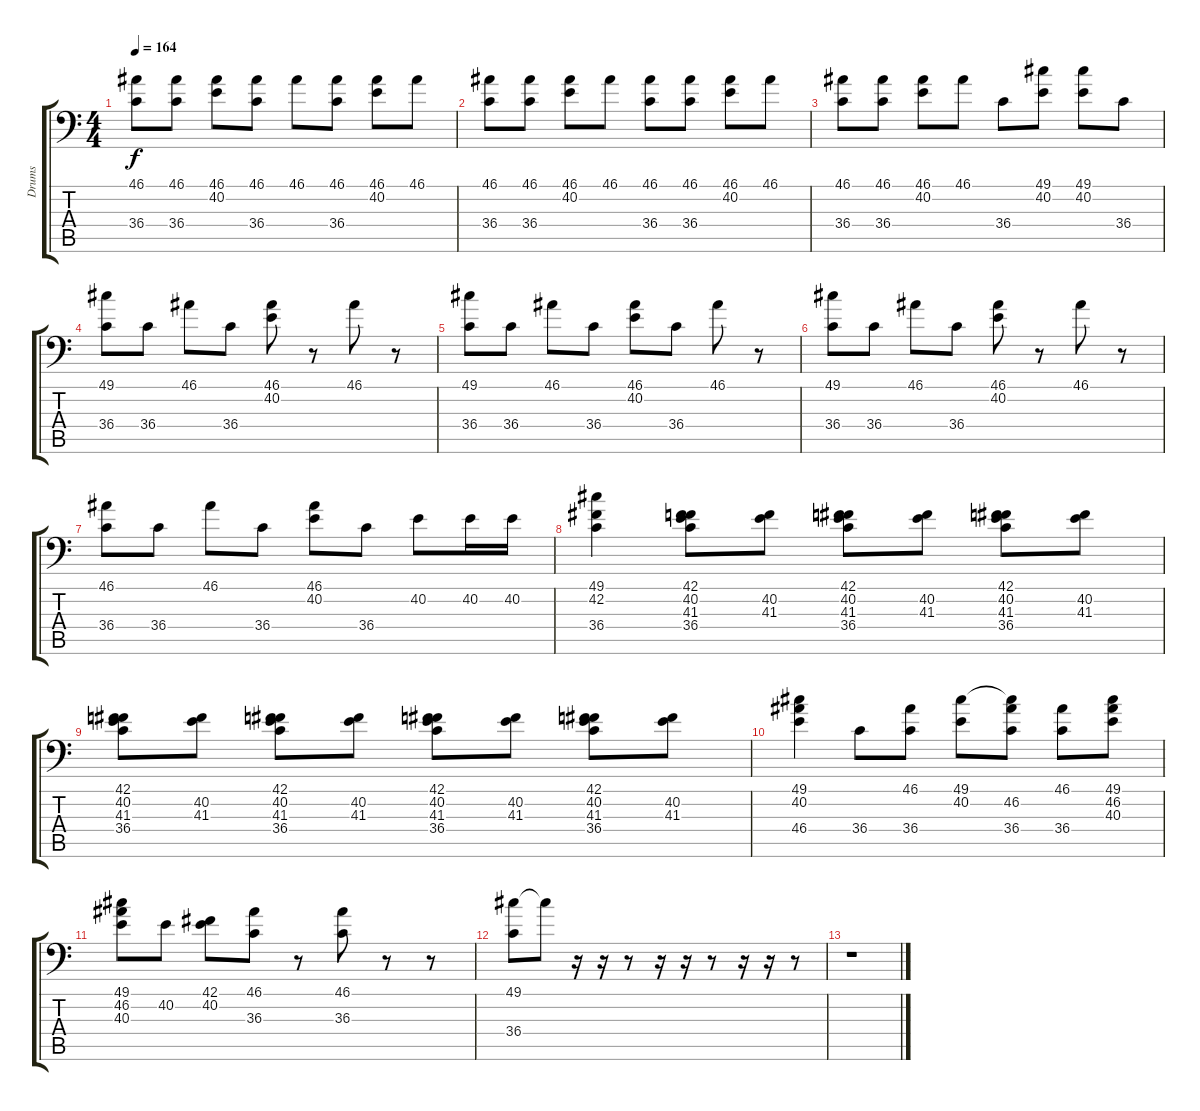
\track ("Drums" "Drums") {instrument acousticgrandpiano}
\staff {score tabs}
\tuning (C-1 C-1 C-1 C-1 C-1 C-1) {hide}
\ts (4 4)
\tempo 164
\clef f4
\ks c
(46.1 36.4).8{dy f} (46.1 36.4).8 (46.1 40.2).8 (46.1 36.4).8 46.1.8 (46.1 36.4).8 (46.1 40.2).8 46.1.8 |
(46.1 36.4).8 (46.1 36.4).8 (46.1 40.2).8 46.1.8 (46.1 36.4).8 (46.1 36.4).8 (46.1 40.2).8 46.1.8 |
(46.1 36.4).8 (46.1 36.4).8 (46.1 40.2).8 46.1.8 36.4.8 (49.1 40.2).8 (49.1 40.2).8 36.4.8 |
(49.1 36.4).8 36.4.8 46.1.8 36.4.8 (46.1 40.2).8 r.8 46.1.8 r.8 |
(49.1 36.4).8 36.4.8 46.1.8 36.4.8 (46.1 40.2).8 36.4.8 46.1.8 r.8 |
(49.1 36.4).8 36.4.8 46.1.8 36.4.8 (46.1 40.2).8 r.8 46.1.8 r.8 |
(46.1 36.4).8 36.4.8 46.1.8 36.4.8 (46.1 40.2).8 36.4.8 40.2.8 40.2.16 40.2.16 |
(49.1 42.2 36.4).4 (42.1 40.2 41.3 36.4).8 (40.2 41.3).8 (42.1 40.2 41.3 36.4).8 (40.2 41.3).8 (42.1 40.2 41.3 36.4).8 (40.2 41.3).8 |
(42.1 40.2 41.3 36.4).8 (40.2 41.3).8 (42.1 40.2 41.3 36.4).8 (40.2 41.3).8 (42.1 40.2 41.3 36.4).8 (40.2 41.3).8 (42.1 40.2 41.3 36.4).8 (40.2 41.3).8 |
(49.1 40.2 46.4).4 36.4.8 (46.1 36.4).8 (49.1 40.2).8 (49.1{t} 46.2 36.4).8 (46.1 36.4).8 (49.1 46.2 40.3).8 |
(49.1 46.2 40.3).8 40.2.8 (42.1 40.2).8 (46.1 36.3).8 r.8 (46.1 36.3).8 r.8 r.8 |
(49.1 36.4).8 49.1{t}.8 r.16 r.16 r.8 r.16 r.16 r.8 r.16 r.16 r.8 |
r.1
